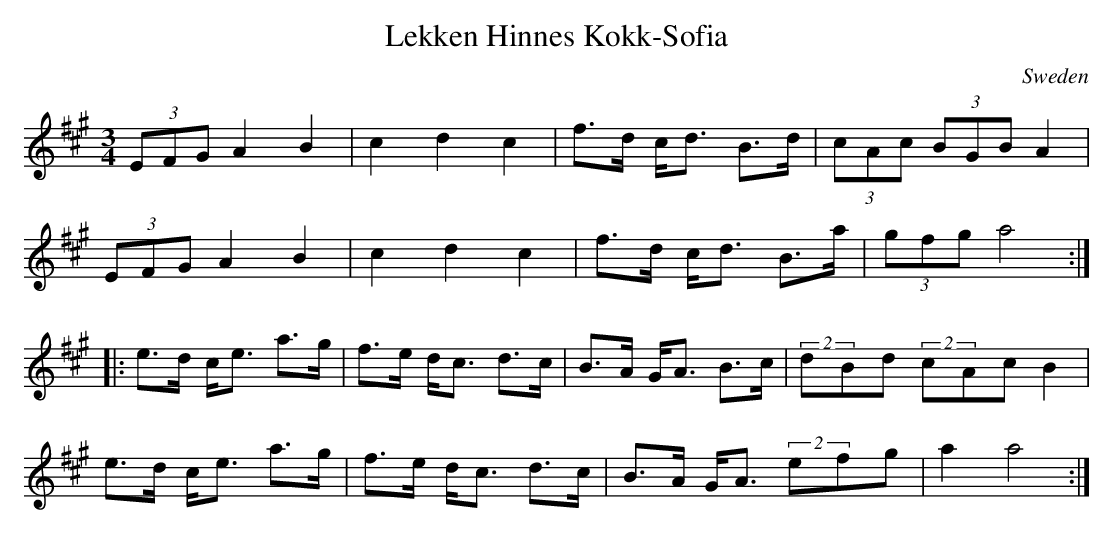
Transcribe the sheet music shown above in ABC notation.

X:1
T:Lekken Hinnes Kokk-Sofia
M:3/4
O:Sweden
K:A major
(3EFG A2 B2 | c2 d2 c2 | f>d c<d B>d | (3cAc (3BGB A2 |
(3EFG A2 B2 | c2 d2 c2 | f>d c<d B>a | (3gfg a4::
e>d c<e a>g | f>e d<c d>c | B>A G<A B>c | (2dBd (2cAc B2 |
e>d c<e a>g | f>e d<c d>c | B>A G<A (2efg | a2 a4 :|
